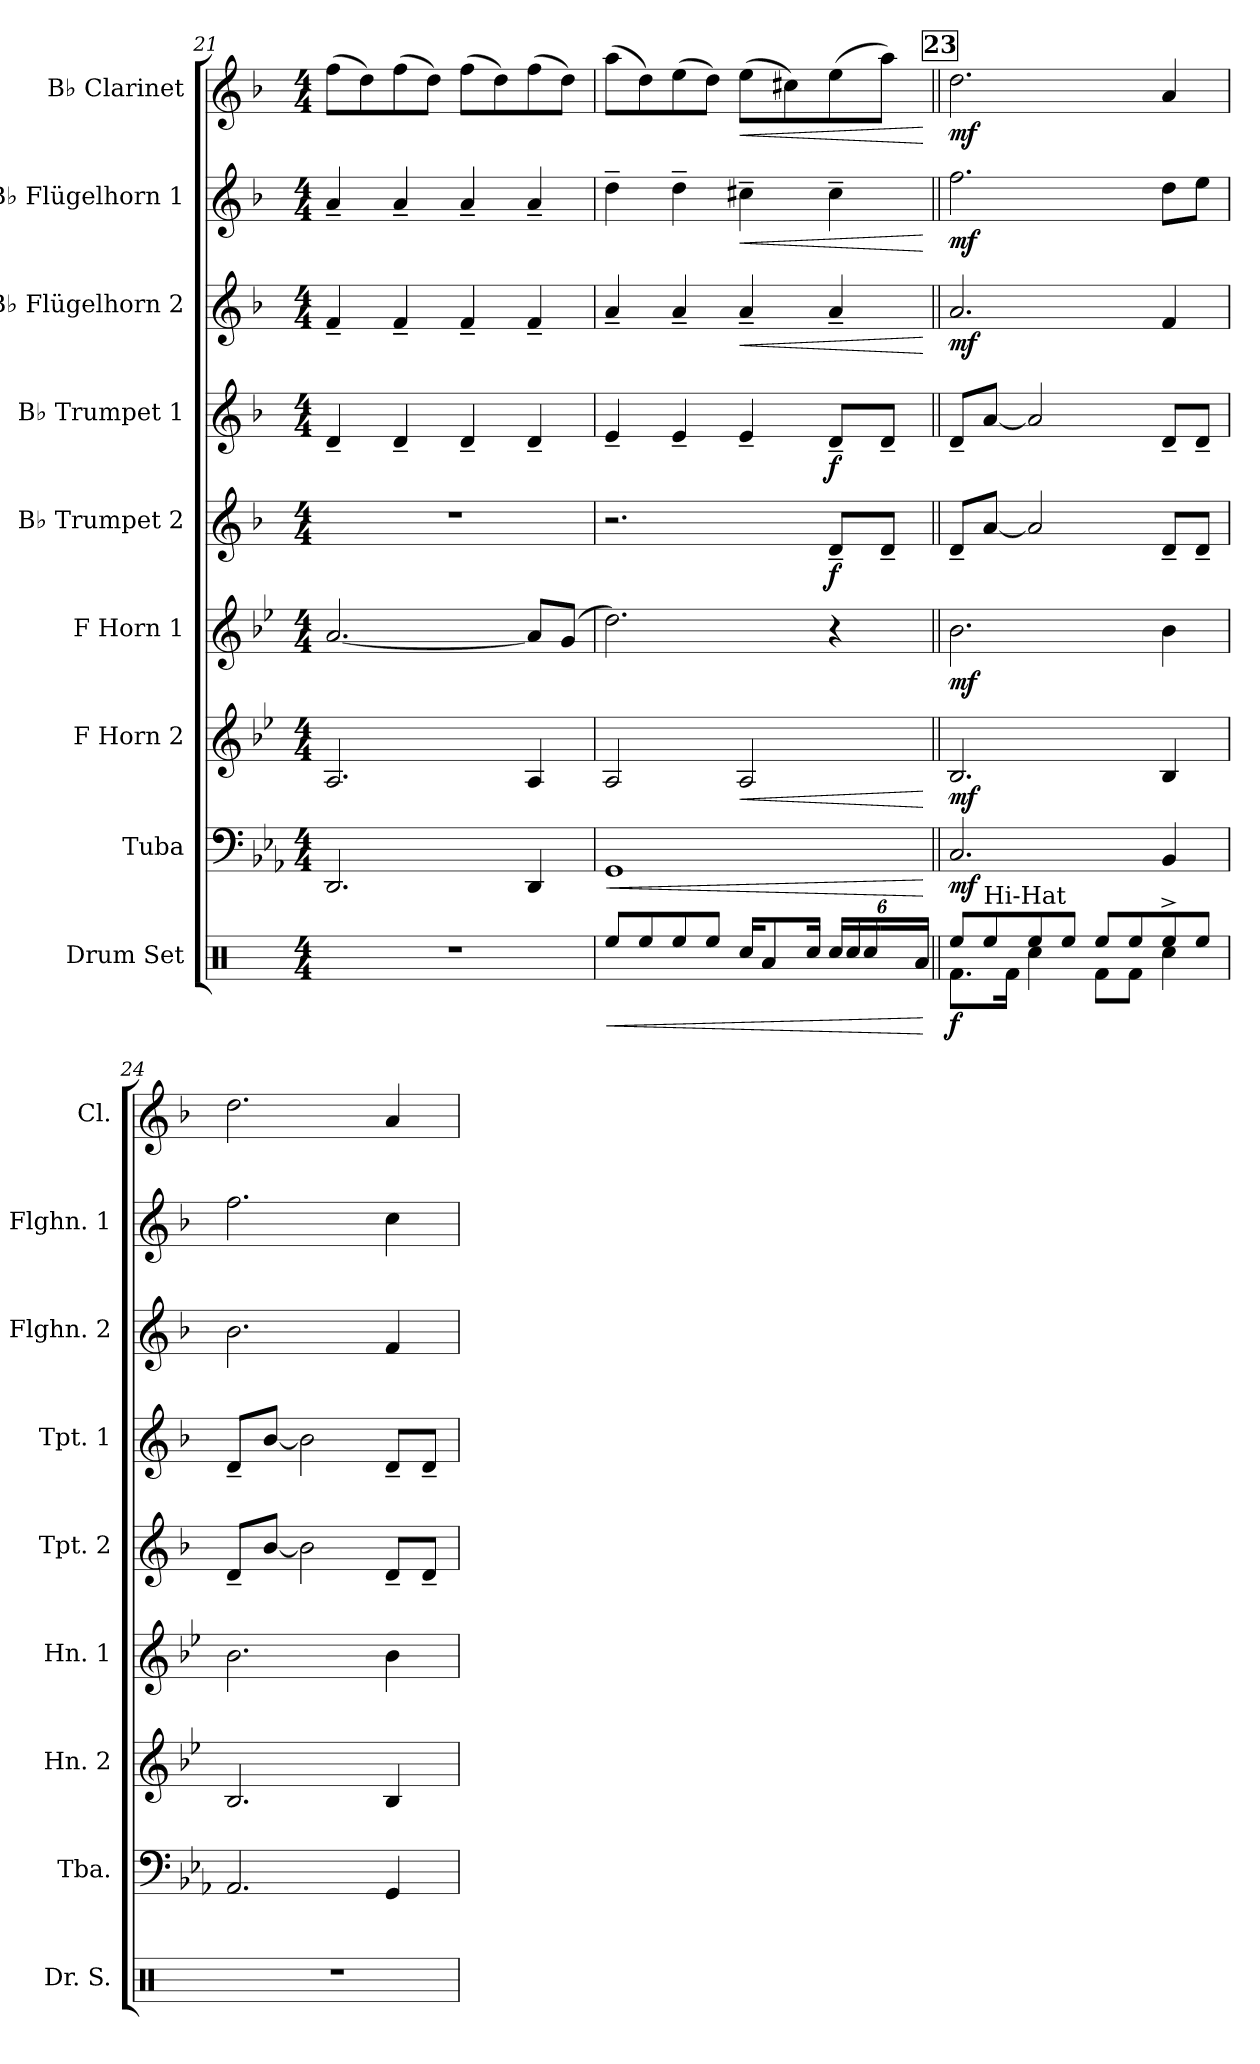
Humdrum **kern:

**kern	**dynam	**kern	**dynam	**kern	**dynam	**kern	**dynam	**kern	**dynam	**kern	**dynam	**kern	**dynam	**kern	**dynam	**kern	**dynam
*part9	*part9	*part8	*part8	*part7	*part7	*part6	*part6	*part5	*part5	*part4	*part4	*part3	*part3	*part2	*part2	*part1	*part1
*staff9	*staff9	*staff8	*staff8	*staff7	*staff7	*staff6	*staff6	*staff5	*staff5	*staff4	*staff4	*staff3	*staff3	*staff2	*staff2	*staff1	*staff1
*I"Drum Set	*	*I"Tuba	*	*I"F Horn 2	*	*I"F Horn 1	*	*I"B♭ Trumpet 2	*	*I"B♭ Trumpet 1	*	*I"B♭ Flügelhorn 2	*	*I"B♭ Flügelhorn 1	*	*I"B♭ Clarinet	*
*I'Dr. S.	*	*I'Tba.	*	*I'Hn. 2	*	*I'Hn. 1	*	*I'Tpt. 2	*	*I'Tpt. 1	*	*I'Flghn. 2	*	*I'Flghn. 1	*	*I'Cl.	*
!!LO:LB:g=z
*clefX	*	*clefF4	*	*clefG2	*	*clefG2	*	*clefG2	*	*clefG2	*	*clefG2	*	*clefG2	*	*clefG2	*
*	*	*	*	*ITrd4c7	*	*ITrd4c7	*	*ITrd1c2	*	*ITrd1c2	*	*ITrd1c2	*	*ITrd1c2	*	*ITrd1c2	*
*k[]	*	*k[b-e-a-]	*	*k[b-e-a-]	*	*k[b-e-a-]	*	*k[b-e-a-]	*	*k[b-e-a-]	*	*k[b-e-a-]	*	*k[b-e-a-]	*	*k[b-e-a-]	*
*M4/4	*	*M4/4	*	*M4/4	*	*M4/4	*	*M4/4	*	*M4/4	*	*M4/4	*	*M4/4	*	*M4/4	*
=21	=21	=21	=21	=21	=21	=21	=21	=21	=21	=21	=21	=21	=21	=21	=21	=21	=21
1r	.	2.DD/	.	2.D/	.	[2.d/	.	1r	.	4c~/	.	4e-~/	.	4g~/	.	(8ee-\L	.
.	.	.	.	.	.	.	.	.	.	.	.	.	.	.	.	8cc\)	.
.	.	.	.	.	.	.	.	.	.	4c~/	.	4e-~/	.	4g~/	.	(8ee-\	.
.	.	.	.	.	.	.	.	.	.	.	.	.	.	.	.	8cc\J)	.
.	.	.	.	.	.	.	.	.	.	4c~/	.	4e-~/	.	4g~/	.	(8ee-\L	.
.	.	.	.	.	.	.	.	.	.	.	.	.	.	.	.	8cc\)	.
.	.	4DD/	.	4D/	.	8d/L]	.	.	.	4c~/	.	4e-~/	.	4g~/	.	(8ee-\	.
.	.	.	.	.	.	(8c/J	.	.	.	.	.	.	.	.	.	8cc\J)	.
=22	=22	=22	=22	=22	=22	=22	=22	=22	=22	=22	=22	=22	=22	=22	=22	=22	=22
!	!LO:HP:b	!	!LO:HP:b	!	!	!	!	!	!	!	!	!	!	!	!	!	!
8Ree/L	<	1GG	<	2D/	.	2.g\)	.	2.r	.	4d~/	.	4g~/	.	4cc~\	.	(8gg\L	.
8Ree/	.	.	.	.	.	.	.	.	.	.	.	.	.	.	.	8cc\)	.
8Ree/	.	.	.	.	.	.	.	.	.	4d~/	.	4g~/	.	4cc~\	.	(8dd\	.
8Ree/J	.	.	.	.	.	.	.	.	.	.	.	.	.	.	.	8cc\J)	.
!	!	!	!	!	!LO:HP:b	!	!	!	!	!	!	!	!LO:HP:b	!	!LO:HP:b	!	!LO:HP:b
16Rcc/KL	.	.	.	2D/	<	.	.	.	.	4d~/	.	4g~/	<	4bn~\	<	(8dd\L	<
8Ra/	.	.	.	.	.	.	.	.	.	.	.	.	.	.	.	.	.
.	.	.	.	.	.	.	.	.	.	.	.	.	.	.	.	8bn\)	.
16Rcc/Jk	.	.	.	.	.	.	.	.	.	.	.	.	.	.	.	.	.
*Xbrackettup	*	*	*	*	*	*	*	*	*	*	*	*	*	*	*	*	*
!	!	!	!	!	!	!	!	!	!LO:DY:b	!	!LO:DY:b	!	!	!	!	!	!
24Rcc/LL	.	.	.	.	.	4r	.	8c~/L	f	8c~/L	f	4g~/	.	4b~\	.	(8dd\	.
24Rcc/	.	.	.	.	.	.	.	.	.	.	.	.	.	.	.	.	.
24Rcc/	.	.	.	.	.	.	.	.	.	.	.	.	.	.	.	.	.
24R/	.	.	.	.	.	.	.	8c~/J	.	8c~/J	.	.	.	.	.	8gg\J)	.
24R/	.	.	.	.	.	.	.	.	.	.	.	.	.	.	.	.	.
24Ra/JJ	.	.	.	.	.	.	.	.	.	.	.	.	.	.	.	.	.
.	[	.	[	.	[	.	.	.	.	.	.	.	[	.	[	.	[
!!LO:REH:place=s1:a:B:fs=13:t=23
=23||	=23||	=23||	=23||	=23||	=23||	=23||	=23||	=23||	=23||	=23||	=23||	=23||	=23||	=23||	=23||	=23||	=23||
*^	*	*	*	*	*	*	*	*	*	*	*	*	*	*	*	*	*
!	!	!LO:DY:b	!	!LO:DY:b	!	!LO:DY:b	!	!LO:DY:b	!	!	!	!	!	!LO:DY:b	!	!LO:DY:b	!	!LO:DY:b
8Ree/L	8.Rf\L	f	2.C/	mf	2.E-/	mf	2.e-\	mf	8c~/L	.	8c~/L	.	2.g/	mf	2.ee-\	mf	2.cc\	mf
!LO:TX:a:t=Hi-Hat	!	!	!	!	!	!	!	!	!	!	!	!	!	!	!	!	!	!
8Ree/	.	.	.	.	.	.	.	.	[8g/J	.	[8g/J	.	.	.	.	.	.	.
.	16Rf\Jk	.	.	.	.	.	.	.	.	.	.	.	.	.	.	.	.	.
8Ree/	4Rcc\	.	.	.	.	.	.	.	2g/]	.	2g/]	.	.	.	.	.	.	.
8Ree/J	.	.	.	.	.	.	.	.	.	.	.	.	.	.	.	.	.	.
8Ree/L	8Rf\L	.	.	.	.	.	.	.	.	.	.	.	.	.	.	.	.	.
8Ree/	8Rf\J	.	.	.	.	.	.	.	.	.	.	.	.	.	.	.	.	.
8Ree^/	4Rcc\	.	4BB-/	.	4E-/	.	4e-\	.	8c~/L	.	8c~/L	.	4e-/	.	8cc\L	.	4g/	.
8Ree/J	.	.	.	.	.	.	.	.	8c~/J	.	8c~/J	.	.	.	8dd\J	.	.	.
*v	*v	*	*	*	*	*	*	*	*	*	*	*	*	*	*	*	*	*
=24	=24	=24	=24	=24	=24	=24	=24	=24	=24	=24	=24	=24	=24	=24	=24	=24	=24
1r	.	2.AA-/	.	2.E-/	.	2.e-\	.	8c~/L	.	8c~/L	.	2.a-\	.	2.ee-\	.	2.cc\	.
.	.	.	.	.	.	.	.	[8a-/J	.	[8a-/J	.	.	.	.	.	.	.
.	.	.	.	.	.	.	.	2a-\]	.	2a-\]	.	.	.	.	.	.	.
.	.	4GG/	.	4E-/	.	4e-\	.	8c~/L	.	8c~/L	.	4e-/	.	4b-\	.	4g/	.
.	.	.	.	.	.	.	.	8c~/J	.	8c~/J	.	.	.	.	.	.	.
=	=	=	=	=	=	=	=	=	=	=	=	=	=	=	=	=	=
*-	*-	*-	*-	*-	*-	*-	*-	*-	*-	*-	*-	*-	*-	*-	*-	*-	*-
